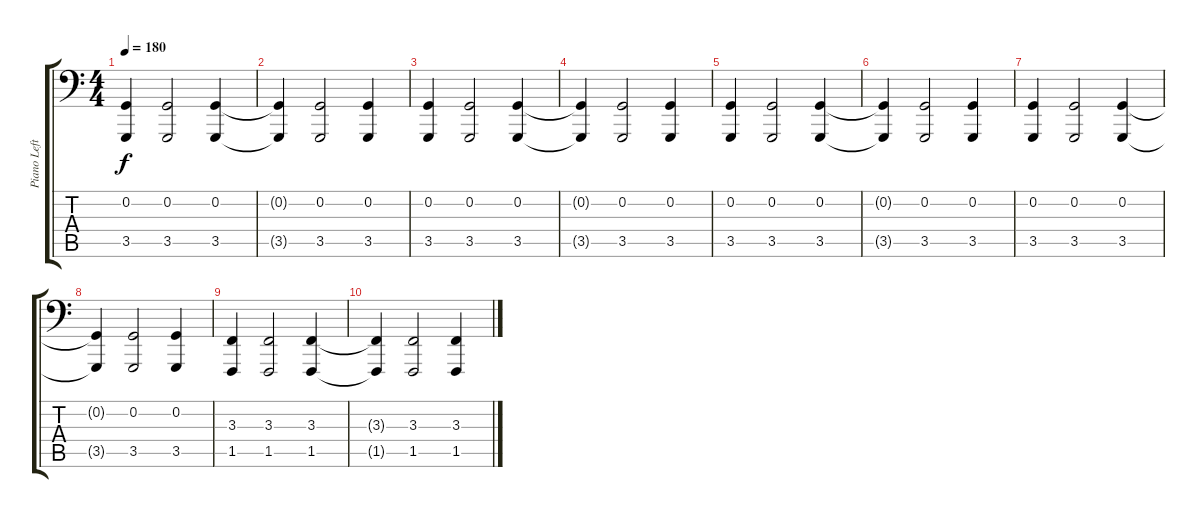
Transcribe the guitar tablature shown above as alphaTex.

\track ("Piano Left Hand" "Piano Left") {instrument acousticgrandpiano}
\staff {score tabs}
\tuning (C3 G2 D2 A1 E1 B0) {hide}
\ts (4 4)
\tempo 180
\clef f4
\ks c
(0.2 3.5).4{dy f} (0.2 3.5).2 (0.2 3.5).4 |
(0.2{t} 3.5{t}).4 (0.2 3.5).2 (0.2 3.5).4 |
(0.2 3.5).4 (0.2 3.5).2 (0.2 3.5).4 |
(0.2{t} 3.5{t}).4 (0.2 3.5).2 (0.2 3.5).4 |
(0.2 3.5).4 (0.2 3.5).2 (0.2 3.5).4 |
(0.2{t} 3.5{t}).4 (0.2 3.5).2 (0.2 3.5).4 |
(0.2 3.5).4 (0.2 3.5).2 (0.2 3.5).4 |
(0.2{t} 3.5{t}).4 (0.2 3.5).2 (0.2 3.5).4 |
(3.3 1.5).4 (3.3 1.5).2 (3.3 1.5).4 |
(3.3{t} 1.5{t}).4 (3.3 1.5).2 (3.3 1.5).4
